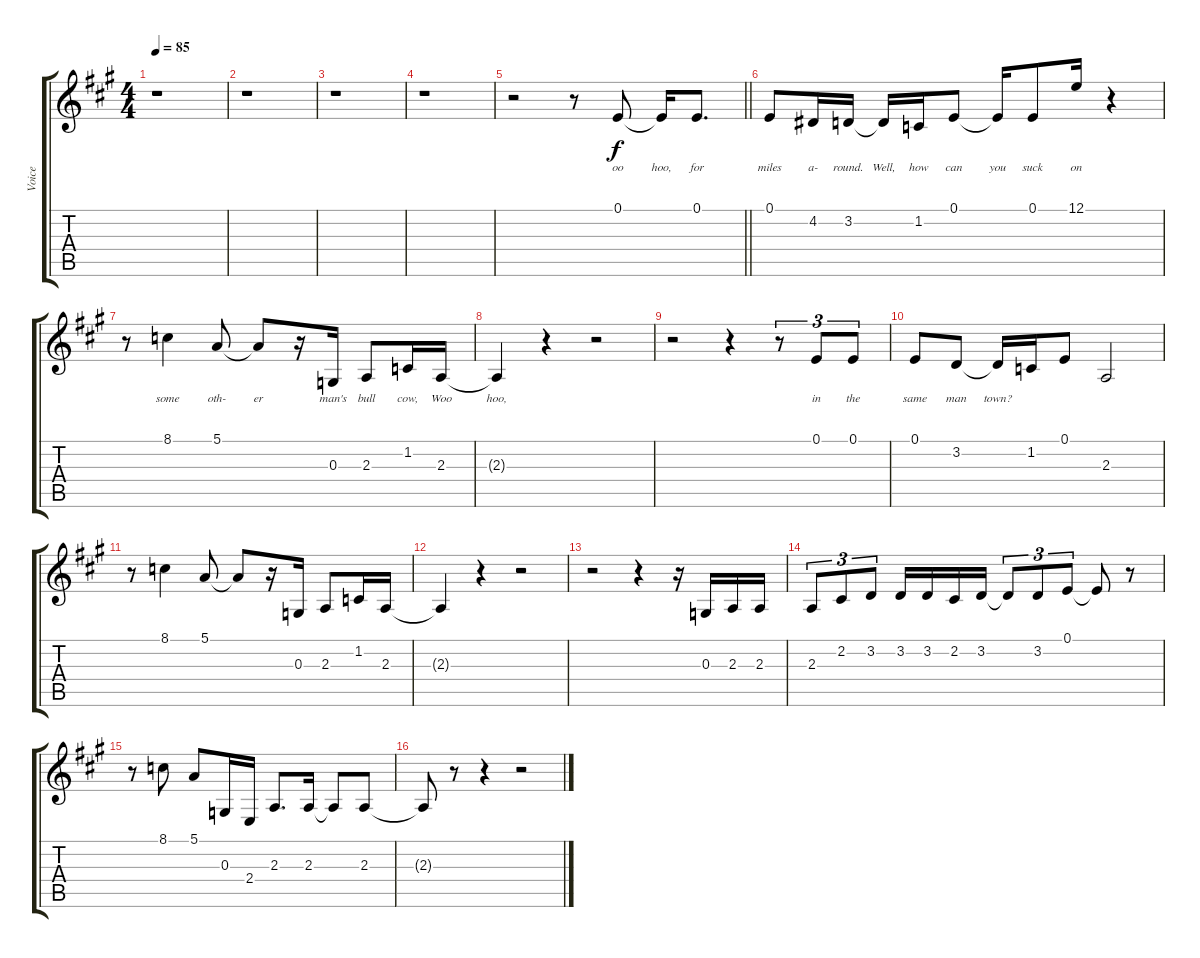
\track ("Voice" "Voice") {instrument trombone}
\staff {score tabs}
\tuning (E4 B3 G3 D3 A2 E2) {hide}
\ts (4 4)
\tempo 85
\clef g2
\ks a
r.1{dy f} |
r.1 |
r.1 |
r.1 |
\barLineRight lightlight
r.2 r.8 0.1.8{lyrics (0 "oo") lyrics (1 "") lyrics (2 "") lyrics (3 "") lyrics (4 "")} 0.1{t}.16{lyrics (0 "hoo,") lyrics (1 "") lyrics (2 "") lyrics (3 "") lyrics (4 "")} 0.1.8{d lyrics (0 "for") lyrics (1 "") lyrics (2 "") lyrics (3 "") lyrics (4 "")} |
0.1.8{lyrics (0 "miles") lyrics (1 "") lyrics (2 "") lyrics (3 "") lyrics (4 "")} 4.2.16{lyrics (0 "a-") lyrics (1 "") lyrics (2 "") lyrics (3 "") lyrics (4 "")} 3.2.16{lyrics (0 "round.") lyrics (1 "") lyrics (2 "") lyrics (3 "") lyrics (4 "")} 3.2{t}.16{lyrics (0 "Well,") lyrics (1 "") lyrics (2 "") lyrics (3 "") lyrics (4 "")} 1.2.16{lyrics (0 "how") lyrics (1 "") lyrics (2 "") lyrics (3 "") lyrics (4 "")} 0.1.8{lyrics (0 "can") lyrics (1 "") lyrics (2 "") lyrics (3 "") lyrics (4 "")} 0.1{t}.16{lyrics (0 "you") lyrics (1 "") lyrics (2 "") lyrics (3 "") lyrics (4 "")} 0.1.8{lyrics (0 "suck") lyrics (1 "") lyrics (2 "") lyrics (3 "") lyrics (4 "")} 12.1.16{lyrics (0 "on") lyrics (1 "") lyrics (2 "") lyrics (3 "") lyrics (4 "")} r.4 |
r.8 8.1.4{lyrics (0 "some") lyrics (1 "") lyrics (2 "") lyrics (3 "") lyrics (4 "")} 5.1.8{lyrics (0 "oth-") lyrics (1 "") lyrics (2 "") lyrics (3 "") lyrics (4 "")} 5.1{t}.8{lyrics (0 "er") lyrics (1 "") lyrics (2 "") lyrics (3 "") lyrics (4 "")} r.16 0.3.16{lyrics (0 "man's") lyrics (1 "") lyrics (2 "") lyrics (3 "") lyrics (4 "")} 2.3.8{lyrics (0 "bull") lyrics (1 "") lyrics (2 "") lyrics (3 "") lyrics (4 "")} 1.2.16{lyrics (0 "cow,") lyrics (1 "") lyrics (2 "") lyrics (3 "") lyrics (4 "")} 2.3.16{lyrics (0 "Woo") lyrics (1 "") lyrics (2 "") lyrics (3 "") lyrics (4 "")} |
2.3{t}.4{lyrics (0 "hoo,") lyrics (1 "") lyrics (2 "") lyrics (3 "") lyrics (4 "")} r.4 r.2 |
r.2 r.4 r.8{tu (3 2)} 0.1.8{tu (3 2) lyrics (0 "in") lyrics (1 "") lyrics (2 "") lyrics (3 "") lyrics (4 "")} 0.1.8{tu (3 2) lyrics (0 "the") lyrics (1 "") lyrics (2 "") lyrics (3 "") lyrics (4 "")} |
0.1.8{lyrics (0 "same") lyrics (1 "") lyrics (2 "") lyrics (3 "") lyrics (4 "")} 3.2.8{lyrics (0 "man") lyrics (1 "") lyrics (2 "") lyrics (3 "") lyrics (4 "")} 3.2{t}.16{lyrics (0 "town?") lyrics (1 "") lyrics (2 "") lyrics (3 "") lyrics (4 "")} 1.2.16 0.1.8 2.3.2 |
r.8 8.1.4 5.1.8 5.1{t}.8 r.16 0.3.16 2.3.8 1.2.16 2.3.16 |
2.3{t}.4 r.4 r.2 |
r.2 r.4 r.16 0.3.16 2.3.16 2.3.16 |
2.3.8{tu (3 2)} 2.2.8{tu (3 2)} 3.2.8{tu (3 2)} 3.2.16 3.2.16 2.2.16 3.2.16 3.2{t}.8{tu (3 2)} 3.2.8{tu (3 2)} 0.1.8{tu (3 2)} 0.1{t}.8 r.8 |
r.8 8.1.8 5.1.8 0.3.16 2.4.16 2.3.8{d} 2.3.16 2.3{t}.8 2.3.8 |
2.3{t}.8 r.8 r.4 r.2
